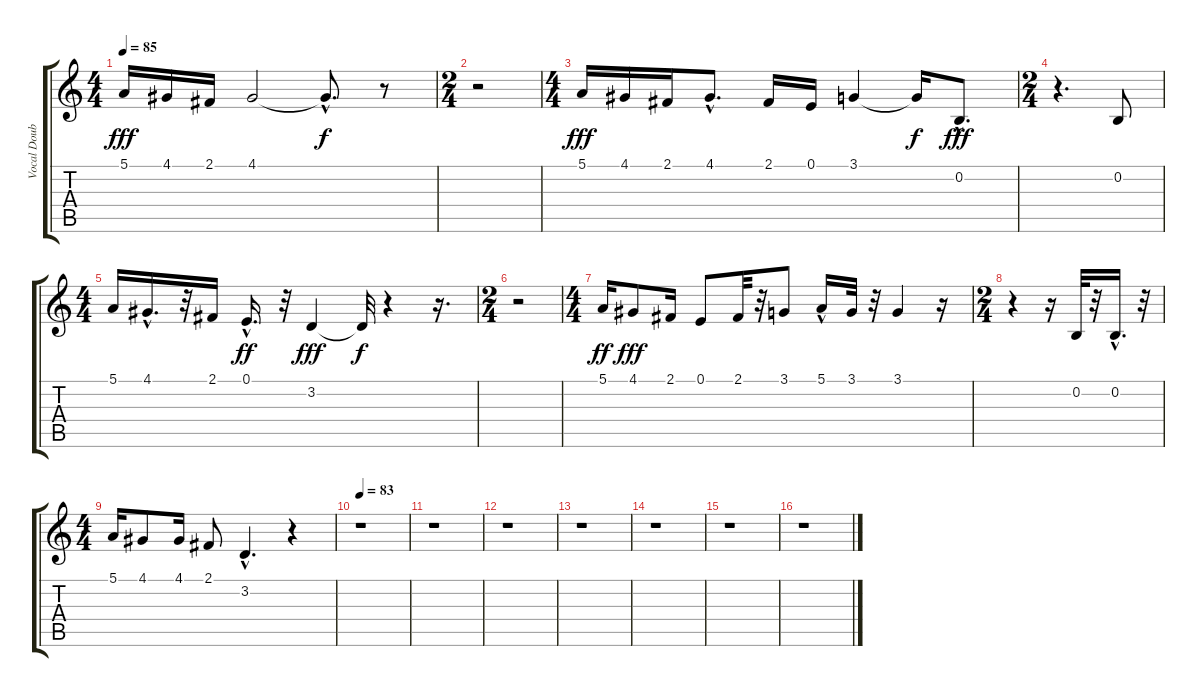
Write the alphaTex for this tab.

\track ("Vocal Doubling/Distortion" "Vocal Doub") {instrument lead5charang}
\staff {score tabs}
\tuning (E4 B3 G3 D3 A2 E2) {hide}
\ts (4 4)
\tempo 85
\clef g2
\ks c
5.1.16{dy fff} 4.1.16 2.1.16 4.1.2 4.1{hac t}.8{d dy f} r.8 |
\ts (2 4)
r.2 |
\ts (4 4)
5.1.16{dy fff} 4.1.16 2.1.16 4.1{hac}.8{d} 2.1.16 0.1.16 3.1.4 3.1{t}.16{dy f} 0.2{hac}.8{d dy fff} |
\ts (2 4)
r.4{d} 0.2.8 |
\ts (4 4)
5.1.16 4.1{hac}.16{d} r.32 2.1.16 0.1{hac}.16{d dy ff} r.32 3.2.4{dy fff} 3.2{t}.32{dy f} r.4 r.16{d} |
\ts (2 4)
r.2 |
\ts (4 4)
5.1.16{dy ff} 4.1.8{dy fff} 2.1.16 0.1.8 2.1.32 r.32 3.1.8 5.1{hac}.16 3.1.32 r.32 3.1.4 r.16 |
\ts (2 4)
r.4 r.16 0.2.32 r.32 0.2{hac}.16{d} r.32 |
\ts (4 4)
5.1.16 4.1.8 4.1.16 2.1.8 3.2{hac}.4{d} r.4 |
\tempo 83
r.1 |
r.1 |
r.1 |
r.1 |
r.1 |
r.1 |
r.1
